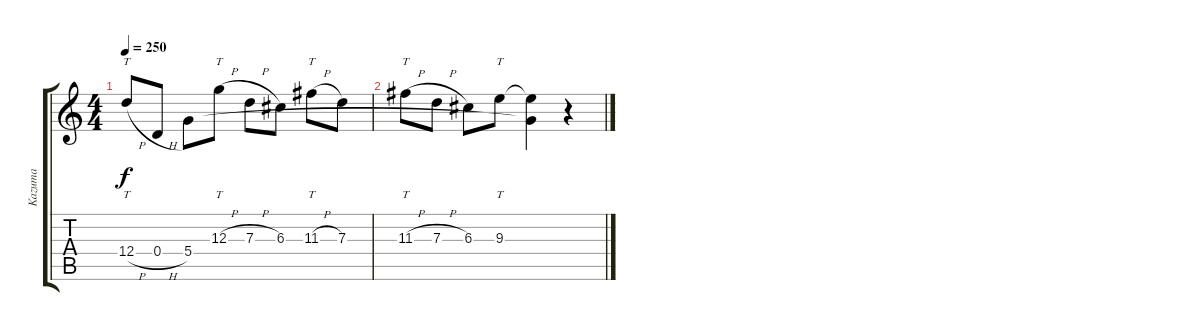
\track ("Kazuma" "Kazuma") {instrument distortionguitar}
\staff {score tabs}
\tuning (E4 B3 G3 D3 A2 E2) {hide}
\ts (4 4)
\tempo 250
\clef g2
\ks c
12.4{h}.8{tt dy f} 0.4{h}.8 5.4.8 12.3{h}.8{tt} 7.3{h}.8 6.3.8 11.3{h}.8{tt} 7.3.8 |
11.3{h}.8{tt} 7.3{h}.8 6.3.8 9.3.8{tt} (9.3{t} 5.4{t}).4 r.4
